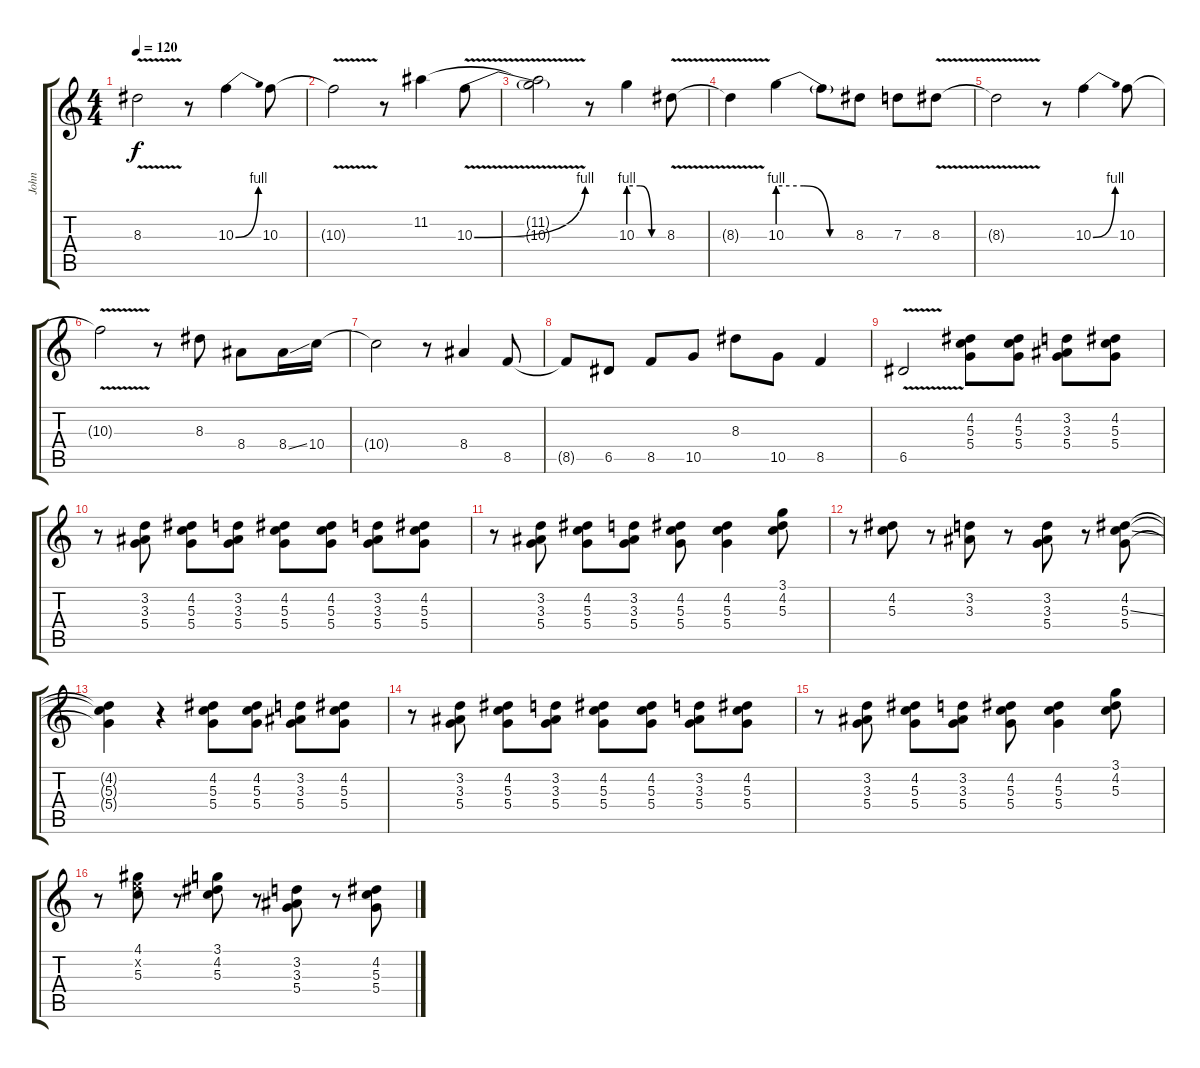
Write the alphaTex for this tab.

\track ("John" "John") {instrument electricguitarclean}
\staff {score tabs}
\tuning (E4 B3 G3 D3 A2 E2) {hide}
\ts (4 4)
\tempo 120
\clef g2
\ks c
8.3{v t}.2{dy f} r.8 10.3{be (bend 0 0 60 4)}.4 10.3.8 |
10.3{v t}.2 r.8 11.2.4 10.3{be (bend 0 0 60 4) v}.8 |
(11.2{v t} 10.3{t}).2 r.8 10.3{be (custom 0 4 20 4 40 0 60 0)}.4 8.3{v}.8 |
8.3{t}.4 10.3{be (custom 0 4 20 4 40 0 60 0)}.4 10.3{t}.8 8.3.8 7.3.8 8.3{v}.8 |
8.3{t}.2 r.8 10.3{be (bend 0 0 60 4)}.4 10.3.8 |
10.3{v t}.2 r.8 8.3.8 8.4.8 8.4{ss}.16 10.4.16 |
10.4{t}.2 r.8 8.4.4 8.5.8 |
8.5{t}.8 6.5.8 8.5.8 10.5.8 8.3.8 10.5.8 8.5.4 |
6.5{v}.2 (4.2 5.3 5.4).8 (4.2 5.3 5.4).8 (3.2 3.3 5.4).8 (4.2 5.3 5.4).8 |
r.8 (3.2 3.3 5.4).8 (4.2 5.3 5.4).8 (3.2 3.3 5.4).8 (4.2 5.3 5.4).8 (4.2 5.3 5.4).8 (3.2 3.3 5.4).8 (4.2 5.3 5.4).8 |
r.8 (3.2 3.3 5.4).8 (4.2 5.3 5.4).8 (3.2 3.3 5.4).8 (4.2 5.3 5.4).8 (4.2 5.3 5.4).4 (3.1 4.2 5.3).8 |
r.8 (4.2 5.3).8 r.8 (3.2 3.3).8 r.8 (3.2 3.3 5.4).8 r.8 (4.2 5.3{ss} 5.4).8 |
(4.2{t} 5.3{t} 5.4{t}).4 r.4 (4.2 5.3 5.4).8 (4.2 5.3 5.4).8 (3.2 3.3 5.4).8 (4.2 5.3 5.4).8 |
r.8 (3.2 3.3 5.4).8 (4.2 5.3 5.4).8 (3.2 3.3 5.4).8 (4.2 5.3 5.4).8 (4.2 5.3 5.4).8 (3.2 3.3 5.4).8 (4.2 5.3 5.4).8 |
r.8 (3.2 3.3 5.4).8 (4.2 5.3 5.4).8 (3.2 3.3 5.4).8 (4.2 5.3 5.4).8 (4.2 5.3 5.4).4 (3.1 4.2 5.3).8 |
r.8 (4.1 5.2{x} 5.3).8 r.8 (3.1 4.2 5.3).8 r.8 (3.2 3.3 5.4).8 r.8 (4.2 5.3{ss} 5.4{ss}).8
